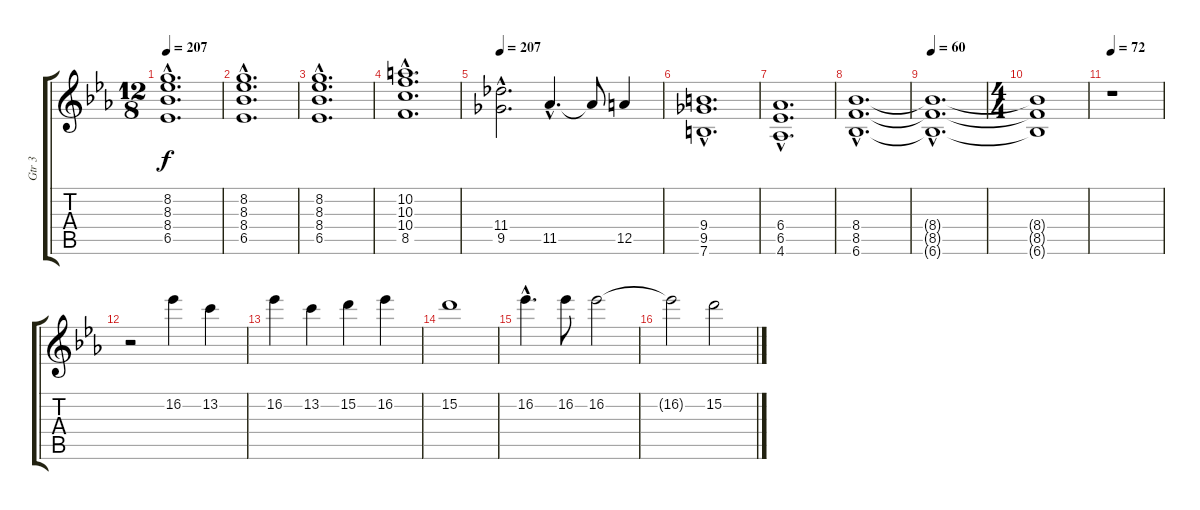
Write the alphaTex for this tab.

\track ("Gtr 3" "Gtr 3") {instrument distortionguitar}
\staff {score tabs}
\tuning (E4 B3 G3 D3 A2 E2) {hide}
\ts (12 8)
\tempo 207
\clef g2
\ks eb
(8.2{hac} 8.3{hac} 8.4{hac} 6.5{hac}).1{d dy f} |
(8.2{hac} 8.3{hac} 8.4{hac} 6.5{hac}).1{d} |
(8.2{hac} 8.3{hac} 8.4{hac} 6.5{hac}).1{d} |
(10.2{hac} 10.3{hac} 10.4{hac} 8.5{hac}).1{d} |
\tempo 207
(11.4{hac} 9.5{hac}).2{d} 11.5{hac}.4{d} 11.5{t}.8 12.5.4 |
(9.4{hac} 9.5{hac} 7.6{hac}).1{d} |
(6.4{hac} 6.5{hac} 4.6{hac}).1{d} |
(8.4{hac} 8.5{hac} 6.6{hac}).1{d} |
\tempo 60
(8.4{hac t} 8.5{hac t} 6.6{hac t}).1{d} |
\ts (4 4)
(8.4{t} 8.5{t} 6.6{t}).1 |
\tempo 72
r.1 |
r.2 16.2.4 13.2.4 |
16.2.4 13.2.4 15.2.4 16.2.4 |
15.2.1 |
16.2{hac}.4{d} 16.2.8 16.2.2 |
16.2{t}.2 15.2.2
